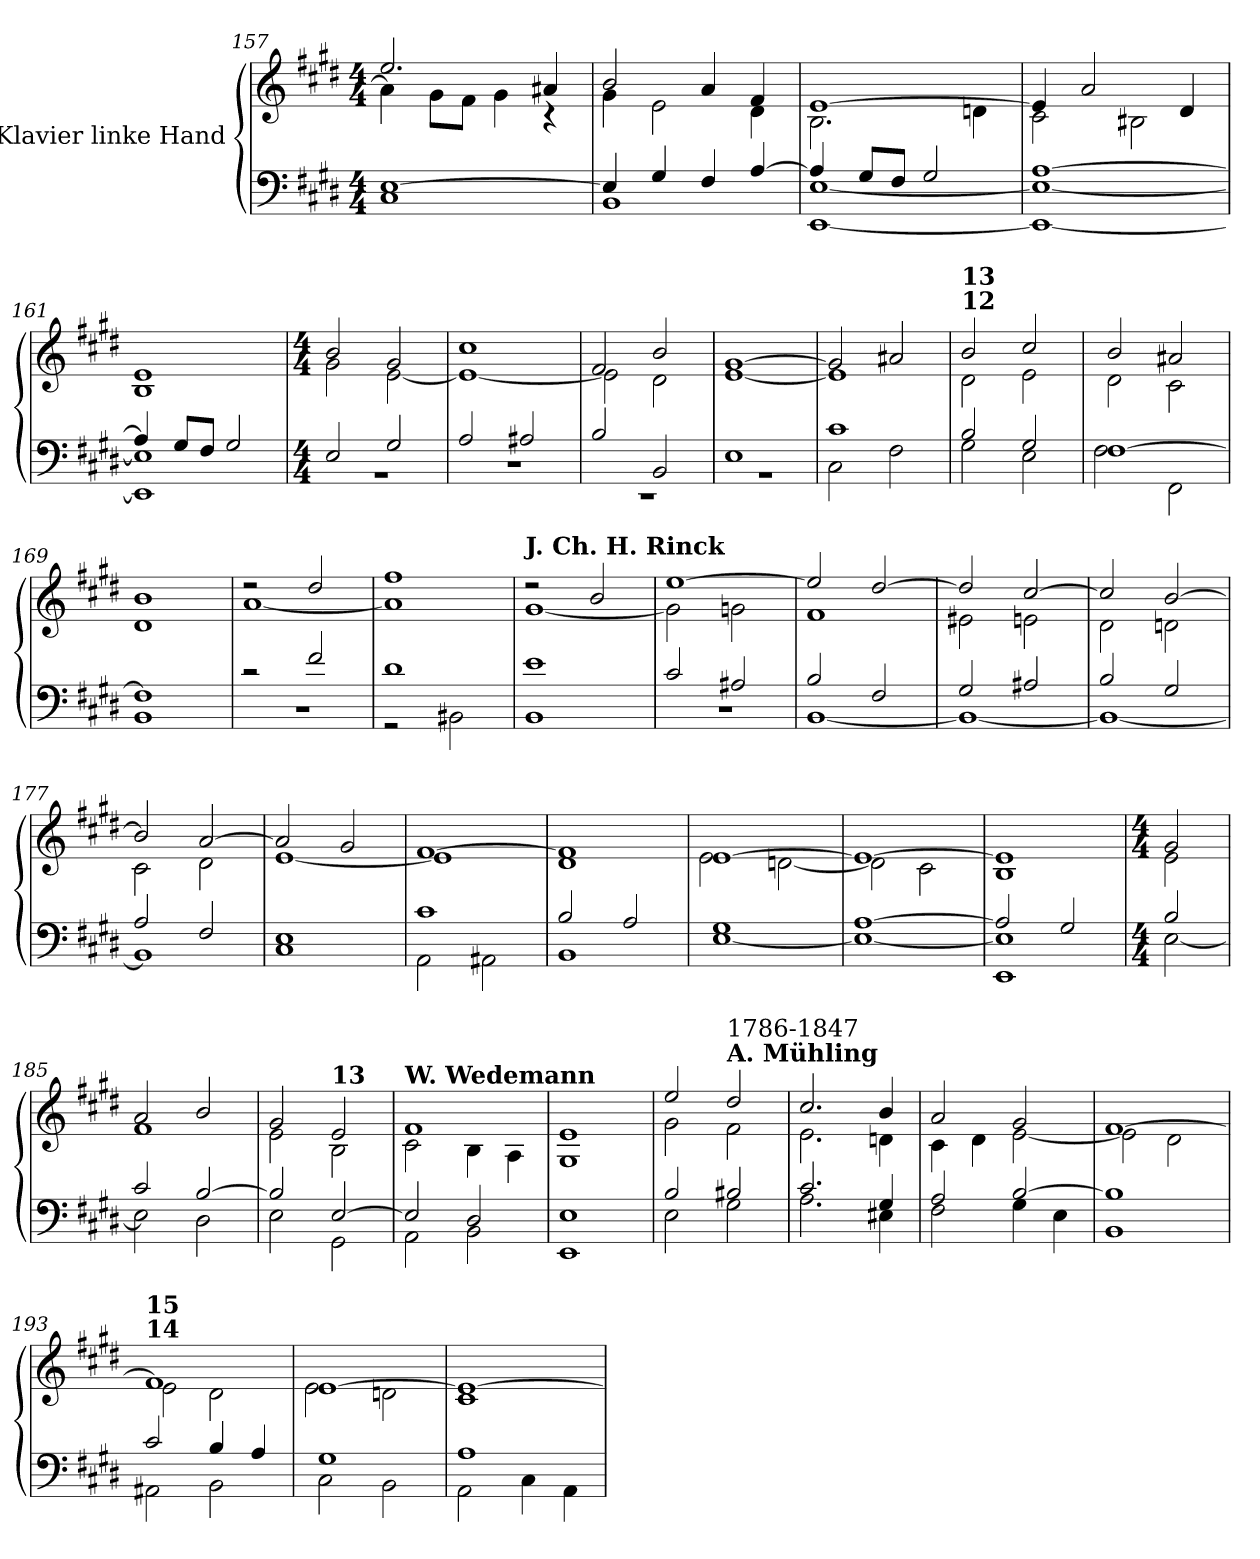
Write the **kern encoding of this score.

**kern	**kern
*part1	*part1
*staff2	*staff1
*I"Klavier linke Hand	*
*clefF4	*clefG2
*k[f#c#g#d#]	*k[f#c#g#d#]
*M4/4	*M4/4
=157	=157
*^	*^
[1E	1C#	2.ee/	4a\]
.	.	.	8g#\L
.	.	.	8f#\J
.	.	.	4g#\
.	.	4a#X/	4r
!!LO:LB:g=z	!!
=158	=158	=158	=158
4E/]	1BB	2b/	4g#\
4G#/	.	.	2e\
4F#/	.	4a/	.
[4A/	.	4f#/	4d#\
=159	=159	=159	=159
4A/]	[1EE [1E	[1e	2.B\
8G#/L	.	.	.
8F#/J	.	.	.
2G#/	.	.	.
.	.	.	4dn\
=160	=160	=160	=160
[1A	1EE_ 1E_	4e/]	2c#\
.	.	2a/	.
.	.	.	2B#X\
.	.	4d#/	.
=161	=161	=161	=161
4A/]	1EE] 1E]	1e	1B
8G#/L	.	.	.
8F#/J	.	.	.
2G#/	.	.	.
!!LO:LB:g=z	!!
=162	=162	=162	=162
*M4/4	*	*M4/4	*
2E/	1r	2b/	2g#\
2G#/	.	2g#/	[2e\
=163	=163	=163	=163
2A/	1r	1cc#	1e_
2A#X/	.	.	.
=164	=164	=164	=164
2B/	1r	2f#/	2e\]
2BB/	.	2b/	2d#\
=165	=165	=165	=165
1E	1r	[1g#	[1e
=166	=166	=166	=166
1c#	2C#\	2g#/]	1e]
.	2F#\	2a#X/	.
=167	=167	=167	=167
!	!	!LO:TX:a:B:t=12	!
!	!	!LO:TX:a:B:t=13	!
2B/	2G#\	2b/	2d#\
2G#/	2E\	2cc#/	2e\
=168	=168	=168	=168
[1F#	2F#\	2b/	2d#\
.	2FF#\	2a#X/	2c#\
=169	=169	=169	=169
1F#]	1BB	1b	1d#
!!LO:LB:g=z	!!
=170	=170	=170	=170
2r	1r	2r	[1a
2f#/	.	2dd#/	.
=171	=171	=171	=171
1d#	2r	1ff#	1a]
.	2BB#X\	.	.
=172	=172	=172	=172
!	!	!LO:TX:a:B:t=J. Ch. H. Rinck	!
1e	1BB	2r	[1g#
.	.	2b/	.
!!LO:PB:g=z	!!
=173	=173	=173	=173
2c#/	1r	[1ee	2g#\]
2A#X/	.	.	2gn\
=174	=174	=174	=174
2B/	[1BB	2ee/]	1f#
2F#/	.	[2dd#/	.
=175	=175	=175	=175
2G#/	1BB_	2dd#/]	2e#X\
2A#X/	.	[2cc#/	2en\
=176	=176	=176	=176
2B/	1BB_	2cc#/]	2d#\
2G#/	.	[2b/	2dn\
=177	=177	=177	=177
2A/	1BB]	2b/]	2c#\
2F#/	.	[2a/	2d#\
=178	=178	=178	=178
1E	1C#	2a/]	[1e
.	.	2g#/	.
=179	=179	=179	=179
1c#	2AA\	[1f#	1e]
.	2AA#X\	.	.
=180	=180	=180	=180
2B/	1BB	1f#]	1d#
2A/	.	.	.
!!LO:LB:g=z	!!
=181	=181	=181	=181
1G#	[1E	[1e	2e\
.	.	.	[2dn\
=182	=182	=182	=182
[1A	1E_	1e_	2d\]
.	.	.	2c#\
=183	=183	=183	=183
2A/]	1EE 1E]	1e>]	1B
2G#>/	.	.	.
!!LO:PB:g=z	!!
=184	=184	=184	=184
*M4/4	*	*M4/4	*
2B/	[2E\	2g#/	2e\
=185	=185	=185	=185
2c#/	2E\]	2a/	1f#
[2B/	2D#\	2b/	.
=186	=186	=186	=186
2B/]	2E\	2g#/	2e\
!	!	!LO:TX:a:B:t=13	!
[2E/	2GG#\	2e/	2B\
=187	=187	=187	=187
!	!	!LO:TX:a:B:t=W. Wedemann	!
2E/]	2AA\	1f#	2c#\
2D#/	2BB\	.	4B\
.	.	.	4A\
=188	=188	=188	=188
1E	1EE	1e	1G#
=189	=189	=189	=189
2B/	2E\	2ee/	2g#\
!	!	!LO:TX:a:B:t=A. Mühling	!
!	!	!LO:TX:a:t=1786-1847	!
2B#X/	2G#\	2dd#/	2f#\
=190	=190	=190	=190
2.c#/	2.A\	2.cc#/	2.e\
4G#/	4E#X\	4b/	4dn\
=191	=191	=191	=191
2A/	2F#\	2a/	4c#\
.	.	.	4d#\
[2B/	4G#\	2g#/	[2e\
.	4E\	.	.
!!LO:LB:g=z	!!
=192	=192	=192	=192
1B]	1BB	[1f#	2e\]
.	.	.	2d#\
=193	=193	=193	=193
!	!	!LO:TX:a:B:t=14	!
!	!	!LO:TX:a:B:t=15	!
2c#/	2AA#X\	1f#]	2e\
4B/	2BB\	.	2d#\
4A/	.	.	.
!!LO:LB:g=z	!!
=194	=194	=194	=194
1G#	2C#\	[1e	2e\
.	2BB\	.	2dn\
=195	=195	=195	=195
1A	2AA\	1e_	1c#
.	4C#\	.	.
.	4AA\	.	.
*v	*v	*	*
*	*v	*v
=	=
*-	*-
